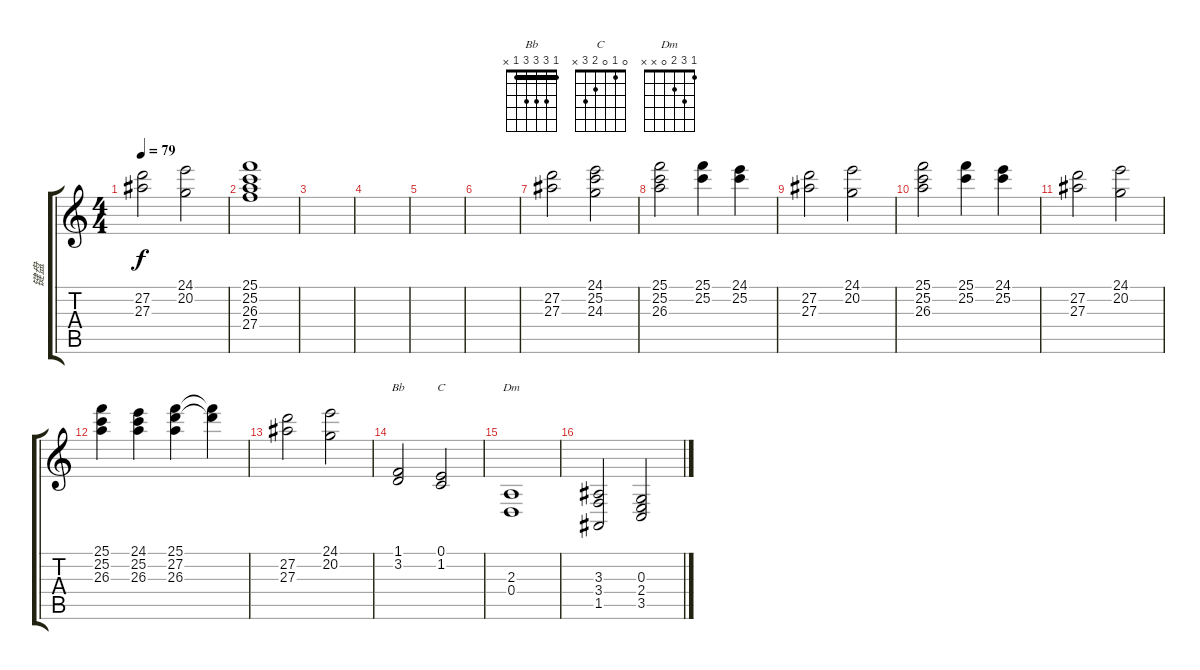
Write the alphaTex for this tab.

\track ("键盘" "键盘") {instrument pad8sweep}
\staff {score tabs}
\tuning (E4 B3 G3 D3 A2 E2) {hide}
\chord ("Bb" 1 3 3 3 1 x) {barre 1}
\chord ("C" 0 1 0 2 3 x)
\chord ("Dm" 1 3 2 0 x x)
\ts (4 4)
\tempo 79
\clef g2
\ks c
(27.2 27.3).2{dy f} (24.1 20.2).2 |
(25.1 25.2 26.3 27.4).1 |
|
|
|
|
(27.2 27.3).2 (24.1 25.2 24.3).2 |
(25.1 25.2 26.3).2 (25.1 25.2).4 (24.1 25.2).4 |
(27.2 27.3).2 (24.1 20.2).2 |
(25.1 25.2 26.3).2 (25.1 25.2).4 (24.1 25.2).4 |
(27.2 27.3).2 (24.1 20.2).2 |
(25.1 25.2 26.3).4 (24.1 25.2 26.3).4 (25.1 27.2 26.3).4 (25.1{t} 27.2{t}).4 |
(27.2 27.3).2 (24.1 20.2).2 |
(1.1 3.2).2{ch "Bb" volume 10 instrument stringensemble1} (0.1 1.2).2{ch "C"} |
(2.3 0.4).1{ch "Dm"} |
(3.3 3.4 1.5).2 (0.3 2.4 3.5).2
